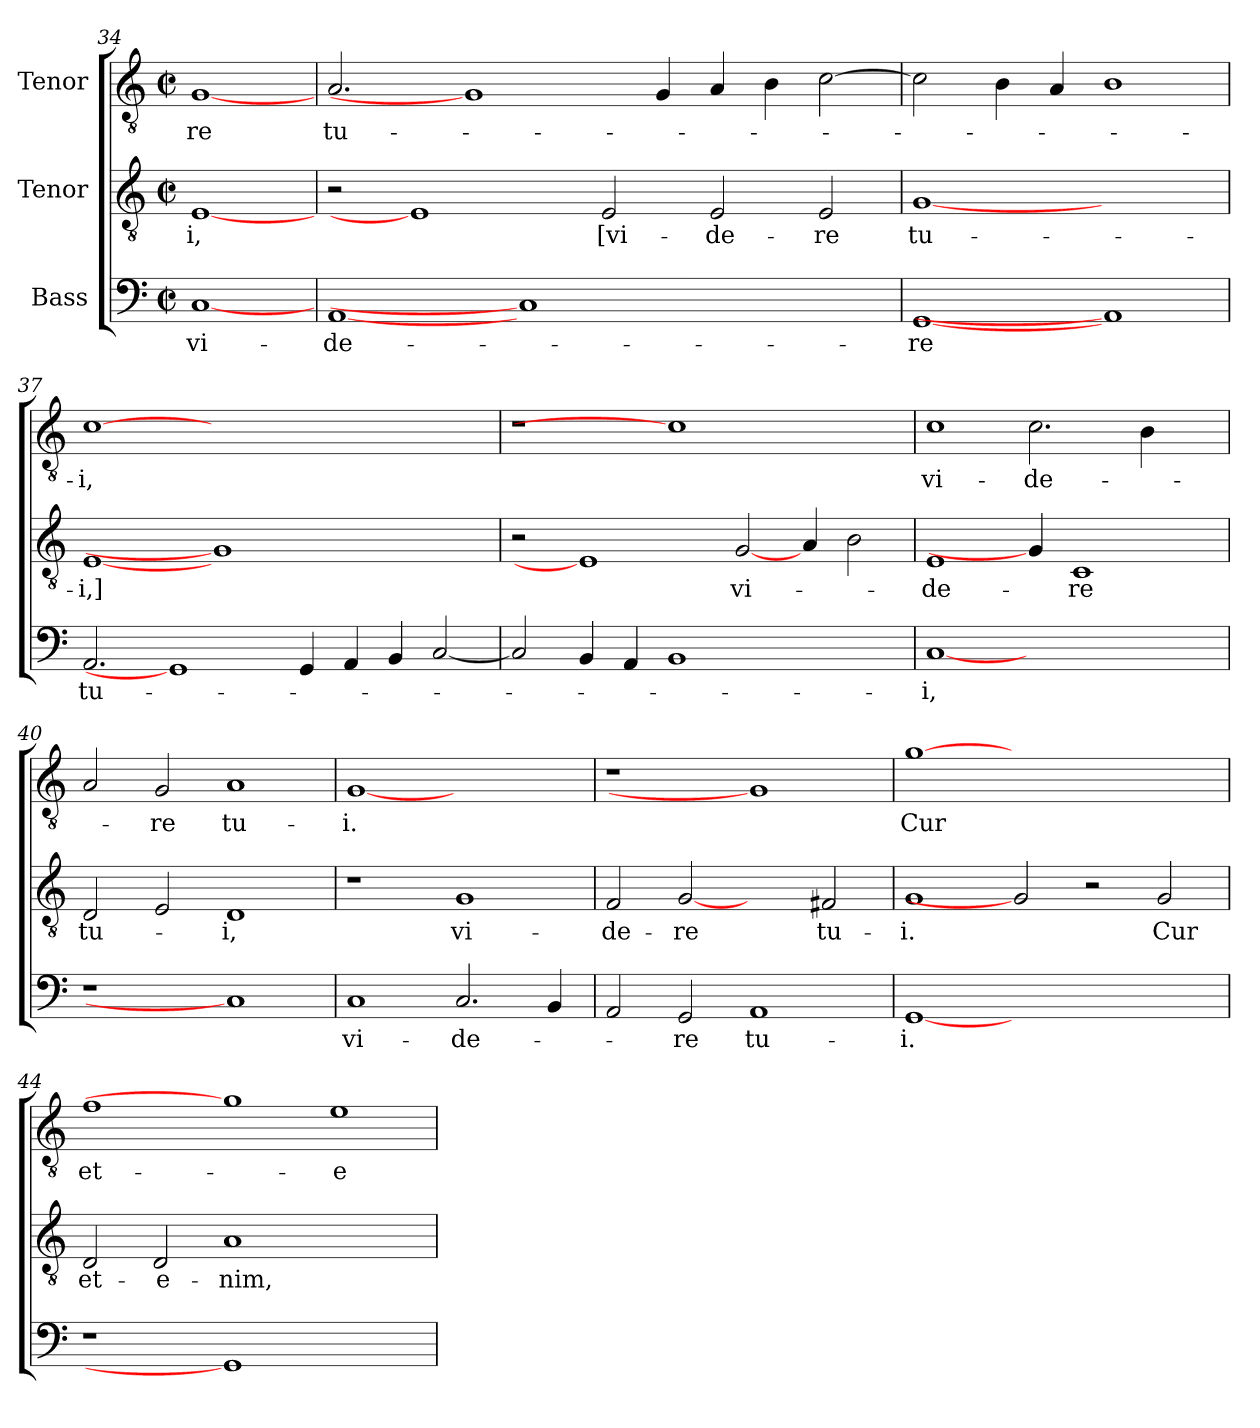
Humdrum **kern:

**kern	**text	**kern	**text	**kern	**text
*part3	*part3	*part2	*part2	*part1	*part1
*staff3	*staff3	*staff2	*staff2	*staff1	*staff1
*I"Bass	*	*I"Tenor	*	*I"Tenor	*
*clefF4	*	*clefGv2	*	*clefGv2	*
*	*	*ITrd7c12	*	*ITrd7c12	*
*k[]	*	*k[]	*	*k[]	*
*C:	*	*C:	*	*C:	*
*M2/2	*	*M2/2	*	*M2/2	*
*met(c|)	*	*met(c|)	*	*met(c|)	*
=34	=34	=34	=34	=34	=34
!	!LO:LY:b:color=#000000	!	!	!	!
!	!	!	!LO:LY:b:color=#000000	!	!
!	!	!	!	!	!LO:LY:b:color=#000000
[1Ci	vi-	[1EEi	-i,	[1GGi	-re
=35	=35	=35	=35	=35	=35
!	!LO:LY:b:color=#000000	!	!	!	!
!	!	!	!	!	!LO:LY:b:color=#000000
[1AAi	-de-	2r	.	2.AAi/	tu-
.	.	1EEi]	.	.	.
.	.	.	.	1GGi]	.
1Ci]	.	.	.	.	.
!	!	!	!LO:LY:b:color=#000000	!	!
.	.	2EEi/	[vi-	.	.
.	.	.	.	4GGi/	.
!	!	!	!LO:LY:b:color=#000000	!	!
1ryy	.	2EEi/	-de-	4AAi/	.
.	.	.	.	4BBi\	.
!	!	!	!LO:LY:b:color=#000000	!	!
.	.	2EEi/	-re	[>2Ci\	.
!!LO:LB:g=z
=36	=36	=36	=36	=36	=36
!	!LO:LY:b:color=#000000	!	!	!	!
!	!	!	!LO:LY:b:color=#000000	!	!
[1GGi	-re	[1GGi	tu-	2Ci\]	.
.	.	.	.	4BBi\	.
.	.	.	.	4AAi/	.
1AAi]	.	1ryy	.	1BBi	.
=37	=37	=37	=37	=37	=37
!	!LO:LY:b:color=#000000	!	!	!	!
!	!	!	!LO:LY:b:color=#000000	!	!
!	!	!	!	!	!LO:LY:b:color=#000000
2.AAi/	tu-	[1EEi	-i,]	[1Ci	-i,
1GGi]	.	.	.	.	.
.	.	1GGi]	.	0ryy	.
4GGi/	.	.	.	.	.
4AAi/	.	1ryy	.	.	.
4BBi/	.	.	.	.	.
[<2Ci/	.	.	.	.	.
=38	=38	=38	=38	=38	=38
!	!	!	!	!LO:N:vis=1	!
2Ci/]	.	2r	.	1r	.
4BBi/	.	1EEi]	.	.	.
4AAi/	.	.	.	.	.
1BBi	.	.	.	1Ci]	.
!	!	!	!LO:LY:b:color=#000000	!	!
.	.	[2GGi/	vi-	.	.
2.ryy	.	4AAi/	.	2.ryy	.
.	.	2BBi\	.	.	.
=39	=39	=39	=39	=39	=39
!	!LO:LY:b:color=#000000	!	!	!	!
!	!	!	!LO:LY:b:color=#000000	!	!
!	!	!	!	!	!LO:LY:b:color=#000000
[1Ci	-i,	1EEi	-de-	1Ci	vi-
!	!	!	!	!	!LO:LY:b:color=#000000
1ryy	.	4GGi/]	.	2.Ci\	-de-
!	!	!	!LO:LY:b:color=#000000	!	!
.	.	1CCi	-re	.	.
.	.	.	.	4BBi\	.
4ryy	.	.	.	4ryy	.
=40	=40	=40	=40	=40	=40
!LO:N:vis=1	!	!	!	!	!
!	!	!	!LO:LY:b:color=#000000	!	!
1r	.	2DDi/	tu-	2AAi/	.
!	!	!	!	!	!LO:LY:b:color=#000000
.	.	2EEi/	.	2GGi/	-re
!	!	!	!LO:LY:b:color=#000000	!	!
!	!	!	!	!	!LO:LY:b:color=#000000
1Ci]	.	1DDi	-i,	1AAi	tu-
=41	=41	=41	=41	=41	=41
!	!LO:LY:b:color=#000000	!	!	!	!
!	!	!	!	!	!LO:LY:b:color=#000000
1Ci	vi-	1r	.	[1GGi	-i.
!	!LO:LY:b:color=#000000	!	!	!	!
!	!	!	!LO:LY:b:color=#000000	!	!
2.Ci/	-de-	1GGi	vi-	1ryy	.
4BBi/	.	.	.	.	.
=42	=42	=42	=42	=42	=42
!	!	!	!LO:LY:b:color=#000000	!LO:N:vis=1	!
2AAi/	.	2FFi/	-de-	1r	.
!	!LO:LY:b:color=#000000	!	!	!	!
!	!	!	!LO:LY:b:color=#000000	!	!
2GGi/	-re	[2GGi	-re	.	.
!	!LO:LY:b:color=#000000	!	!	!	!
1AAi	tu-	2ryy	.	1GGi]	.
!	!	!	!LO:LY:b:color=#000000	!	!
.	.	2FF#Xi/	tu-	.	.
!!LO:LB:g=z
=43	=43	=43	=43	=43	=43
!	!LO:LY:b:color=#000000	!	!	!	!
!	!	!	!LO:LY:b:color=#000000	!	!
!	!	!	!	!	!LO:LY:b:color=#000000
[1GGi	-i.	1GGi	-i.	[1Gi	Cur
1.ryy	.	2GGi]	.	1.ryy	.
.	.	2r	.	.	.
!	!	!	!LO:LY:b:color=#000000	!	!
.	.	2GGi/	Cur	.	.
=44	=44	=44	=44	=44	=44
!LO:N:vis=1	!	!	!	!	!
!	!	!	!LO:LY:b:color=#000000	!	!
!	!	!	!	!	!LO:LY:b:color=#000000
1r	.	2DDi/	et-	1Fi	et-
!	!	!	!LO:LY:b:color=#000000	!	!
.	.	2DDi/	-e-	.	.
!	!	!	!LO:LY:b:color=#000000	!	!
1GGi]	.	1AAi	-nim,	1Gi]	.
!	!	!	!	!	!LO:LY:b:color=#000000
1ryy	.	1ryy	.	1Ei	-e-
=	=	=	=	=	=
*-	*-	*-	*-	*-	*-
